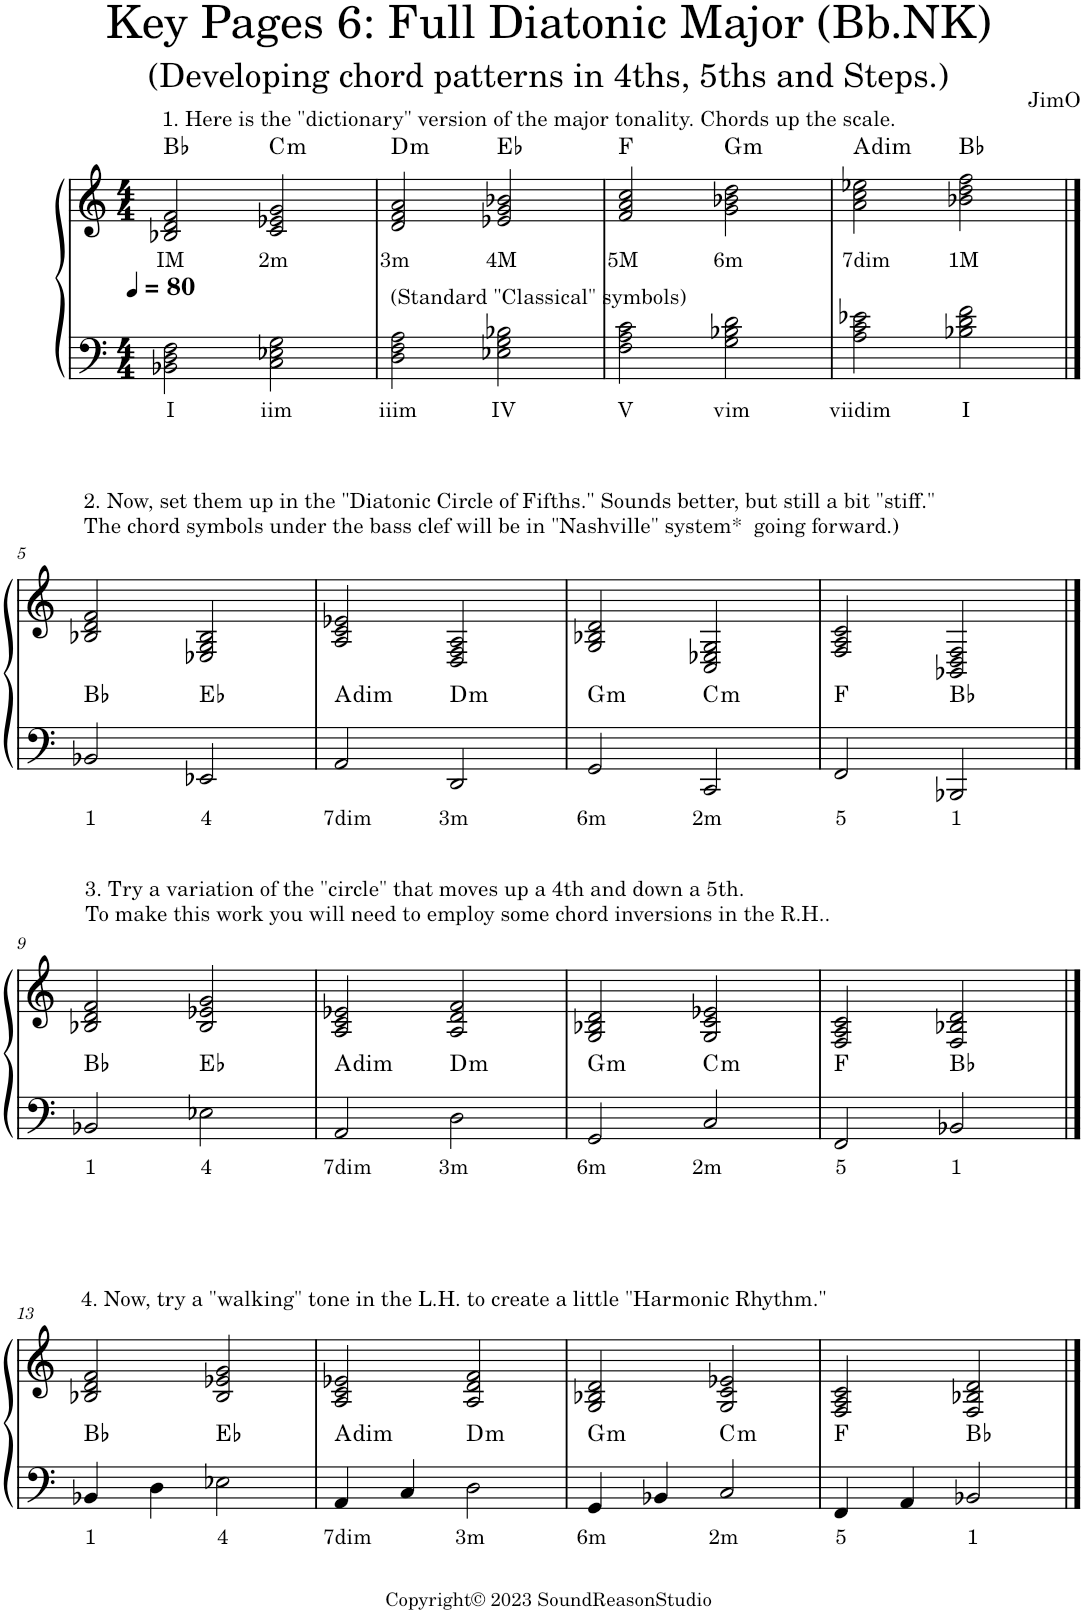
**kern	**text	**kern	**text	**harte
*part1	*part1	*part1	*part1	*part1
*staff2	*staff2	*staff1	*staff1	*
*I"Piano	*	*	*	*
*I'Pno.	*	*	*	*
*clefF4	*	*clefG2	*	*
*k[]	*	*k[]	*	*
*M4/4	*	*M4/4	*	*
*MM80	*	*MM80	*	*
=1	=1	=1	=1	=1
!	!	!LO:TX:a:t=1. Here is the "dictionary" version of the major tonality. Chords up the scale.	!	!
!	!LO:LY:b	!	!LO:LY:b	!
2BB-X\ 2D\ 2F\	I	2B-X/ 2d/ 2f/	IM	Bb:maj
!	!LO:LY:b	!	!LO:LY:b	!LO:H:kt=m
2C\ 2E-X\ 2G\	iim	2c/ 2e-X/ 2g/	2m	C:min
=2	=2	=2	=2	=2
!LO:TX:a:t=(Standard "Classical" symbols)	!	!	!	!
!	!LO:LY:b	!	!LO:LY:b	!LO:H:kt=m
2D\ 2F\ 2A\	iiim	2d/ 2f/ 2a/	3m	D:min
!	!LO:LY:b	!	!LO:LY:b	!
2E-X\ 2G\ 2B-X\	IV	2e-X/ 2g/ 2b-X/	4M	Eb:maj
=3	=3	=3	=3	=3
!	!LO:LY:b	!	!LO:LY:b	!
2F\ 2A\ 2c\	V	2f/ 2a/ 2cc/	5M	F:maj
!	!LO:LY:b	!	!LO:LY:b	!LO:H:kt=m
2G\ 2B-X\ 2d\	vim	2g\ 2b-X\ 2dd\	6m	G:min
=4	=4	=4	=4	=4
!	!LO:LY:b	!	!LO:LY:b	!LO:H:kt=dim
2A\ 2c\ 2e-X\	viidim	2a\ 2cc\ 2ee-X\	7dim	A:dim
!	!LO:LY:b	!	!LO:LY:b	!
2B-X\ 2d\ 2f\	I	2b-X\ 2dd\ 2ff\	1M	Bb:maj
!!LO:LB:g=z
==5	==5	==5	==5	==5
!	!	!LO:TX:a:t=2. Now, set them up in the "Diatonic Circle of Fifths." Sounds better, but still a bit "stiff."	!	!
!	!	!LO:TX:a:t=The chord symbols under the bass clef will be in "Nashville" system*  going forward.)	!	!
!	!LO:LY:b	!	!	!
2BB-X/	1	2B-X/ 2d/ 2f/	.	Bb:maj
!	!LO:LY:b	!	!	!
2EE-X/	4	2E-X/ 2G/ 2B-/	.	Eb:maj
=6	=6	=6	=6	=6
!	!LO:LY:b	!	!	!LO:H:kt=dim
2AA/	7dim	2A/ 2c/ 2e-X/	.	A:dim
!	!LO:LY:b	!	!	!LO:H:kt=m
2DD/	3m	2D/ 2F/ 2A/	.	D:min
=7	=7	=7	=7	=7
!	!LO:LY:b	!	!	!LO:H:kt=m
2GG/	6m	2G/ 2B-X/ 2d/	.	G:min
!	!LO:LY:b	!	!	!LO:H:kt=m
2CC/	2m	2C/ 2E-X/ 2G/	.	C:min
=8	=8	=8	=8	=8
!	!LO:LY:b	!	!	!
2FF/	5	2F/ 2A/ 2c/	.	F:maj
!	!LO:LY:b	!	!	!
2BBB-X/	1	2BB-X/ 2D/ 2F/	.	Bb:maj
!!LO:LB:g=z
==9	==9	==9	==9	==9
!	!	!LO:TX:a:t=3. Try a variation of the "circle" that moves up a 4th and down a 5th.	!	!
!	!	!LO:TX:a:t=To make this work you will need to employ some chord inversions in the R.H..	!	!
!	!LO:LY:b	!	!	!
2BB-X/	1	2B-X/ 2d/ 2f/	.	Bb:maj
!	!LO:LY:b	!	!	!
2E-X\	4	2B-/ 2e-X/ 2g/	.	Eb:maj
=10	=10	=10	=10	=10
!	!LO:LY:b	!	!	!LO:H:kt=dim
2AA/	7dim	2A/ 2c/ 2e-X/	.	A:dim
!	!LO:LY:b	!	!	!LO:H:kt=m
2D\	3m	2A/ 2d/ 2f/	.	D:min
=11	=11	=11	=11	=11
!	!LO:LY:b	!	!	!LO:H:kt=m
2GG/	6m	2G/ 2B-X/ 2d/	.	G:min
!	!LO:LY:b	!	!	!LO:H:kt=m
2C/	2m	2G/ 2c/ 2e-X/	.	C:min
=12	=12	=12	=12	=12
!	!LO:LY:b	!	!	!
2FF/	5	2F/ 2A/ 2c/	.	F:maj
!	!LO:LY:b	!	!	!
2BB-X/	1	2F/ 2B-X/ 2d/	.	Bb:maj
!!LO:LB:g=z
==13	==13	==13	==13	==13
!	!	!LO:TX:a:t=4. Now, try a "walking" tone in the L.H. to create a little "Harmonic Rhythm."	!	!
!	!LO:LY:b	!	!	!
4BB-X/	1	2B-X/ 2d/ 2f/	.	Bb:maj
4D\	.	.	.	.
!	!LO:LY:b	!	!	!
2E-X\	4	2B-/ 2e-X/ 2g/	.	Eb:maj
=14	=14	=14	=14	=14
!	!LO:LY:b	!	!	!LO:H:kt=dim
4AA/	7dim	2A/ 2c/ 2e-X/	.	A:dim
4C/	.	.	.	.
!	!LO:LY:b	!	!	!LO:H:kt=m
2D\	3m	2A/ 2d/ 2f/	.	D:min
=15	=15	=15	=15	=15
!	!LO:LY:b	!	!	!LO:H:kt=m
4GG/	6m	2G/ 2B-X/ 2d/	.	G:min
4BB-X/	.	.	.	.
!	!LO:LY:b	!	!	!LO:H:kt=m
2C/	2m	2G/ 2c/ 2e-X/	.	C:min
=16	=16	=16	=16	=16
!	!LO:LY:b	!	!	!
4FF/	5	2F/ 2A/ 2c/	.	F:maj
4AA/	.	.	.	.
!	!LO:LY:b	!	!	!
2BB-X/	1	2F/ 2B-X/ 2d/	.	Bb:maj
==	==	==	==	==
*-	*-	*-	*-	*-
